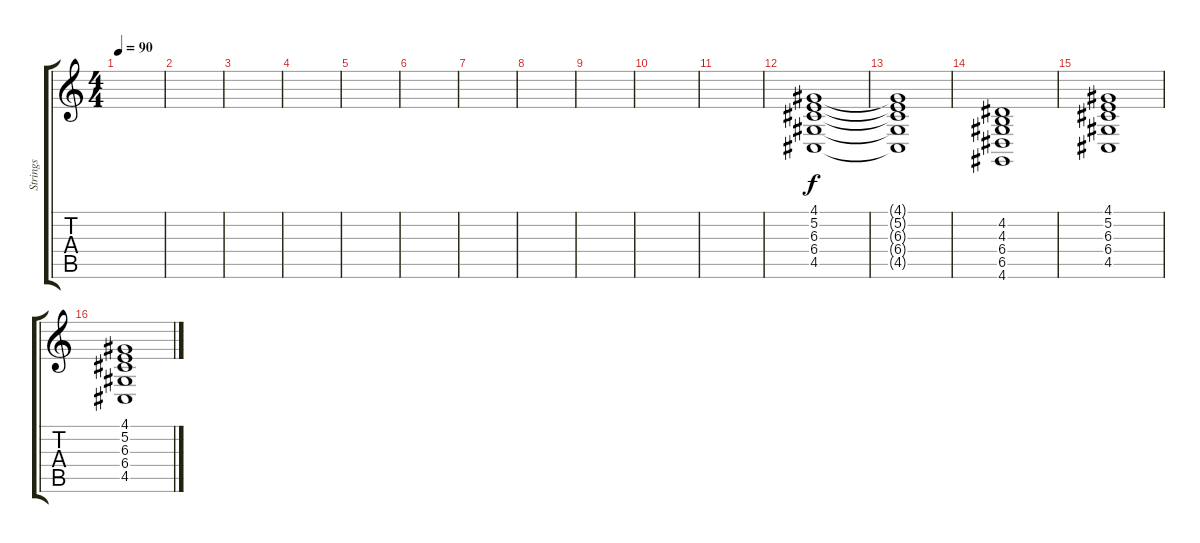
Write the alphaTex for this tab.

\track ("Strings" "Strings") {instrument synthstrings1}
\staff {score tabs}
\tuning (E4 B3 G3 D3 A2 E2) {hide}
\ts (4 4)
\tempo 90
\clef g2
\ks c
|
|
|
|
|
|
|
|
|
|
|
(4.1 5.2 6.3 6.4 4.5).1 |
(4.1{t} 5.2{t} 6.3{t} 6.4{t} 4.5{t}).1 |
(4.2 4.3 6.4 6.5 4.6).1 |
(4.1 5.2 6.3 6.4 4.5).1 |
(4.1 5.2 6.3 6.4 4.5).1
